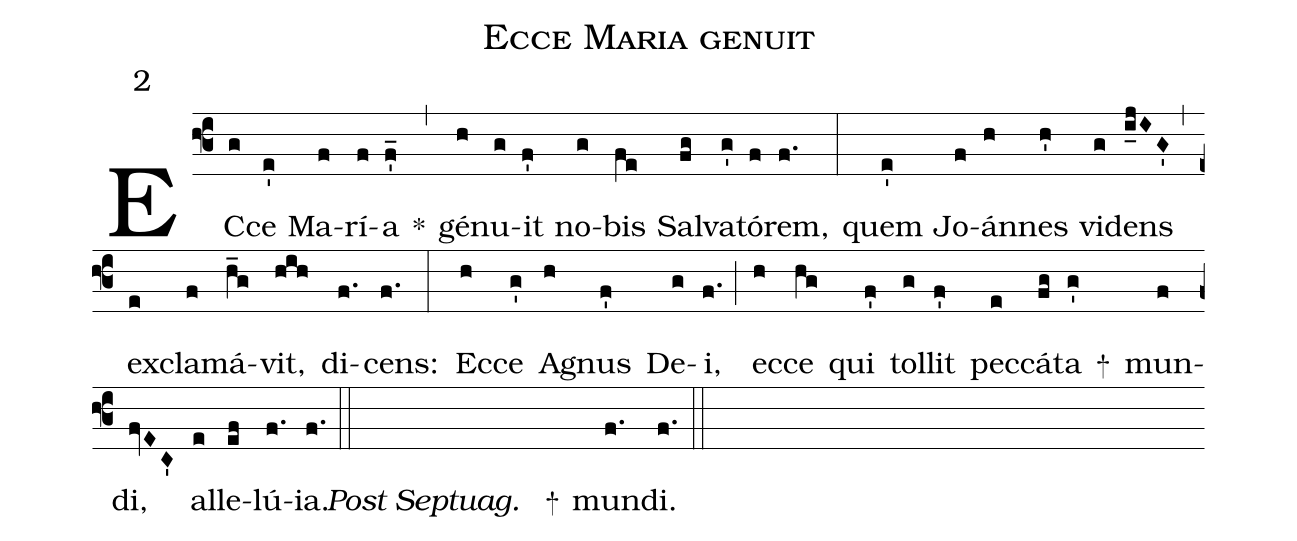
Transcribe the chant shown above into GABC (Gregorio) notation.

name:Ecce Maria genuit;
mode:2;
annotation:2;
office-part:Antiphonae;
%%
(f3) EC(g)ce(e') Ma(f)rí(f)a(f'_) *(,) gé(h)nu(g)it(f') no(g)bis(fe) Sal(fg)va(g')tó(f)rem,(f.) (:) quem(e') Jo(f)án(h)nes(h') vi(g)dens(i_jIG') (,) ex(e)cla(f)má(h_g)vit,(hih) di(f.)cens:(f.) (:) Ec(h)ce(g') A(h)gnus(f') De(g)i,(f.) (;) ec(h)ce(hg) qui(f') tol(g)lit(f') pec(e)cá(fg)ta(g') +() mun(f)di,(fvEC') al(e)le(ef)lú(f.)ia.(f.) (::) <i>Post Septuag.</i>() +() mun(f.)di.(f.) (::)
